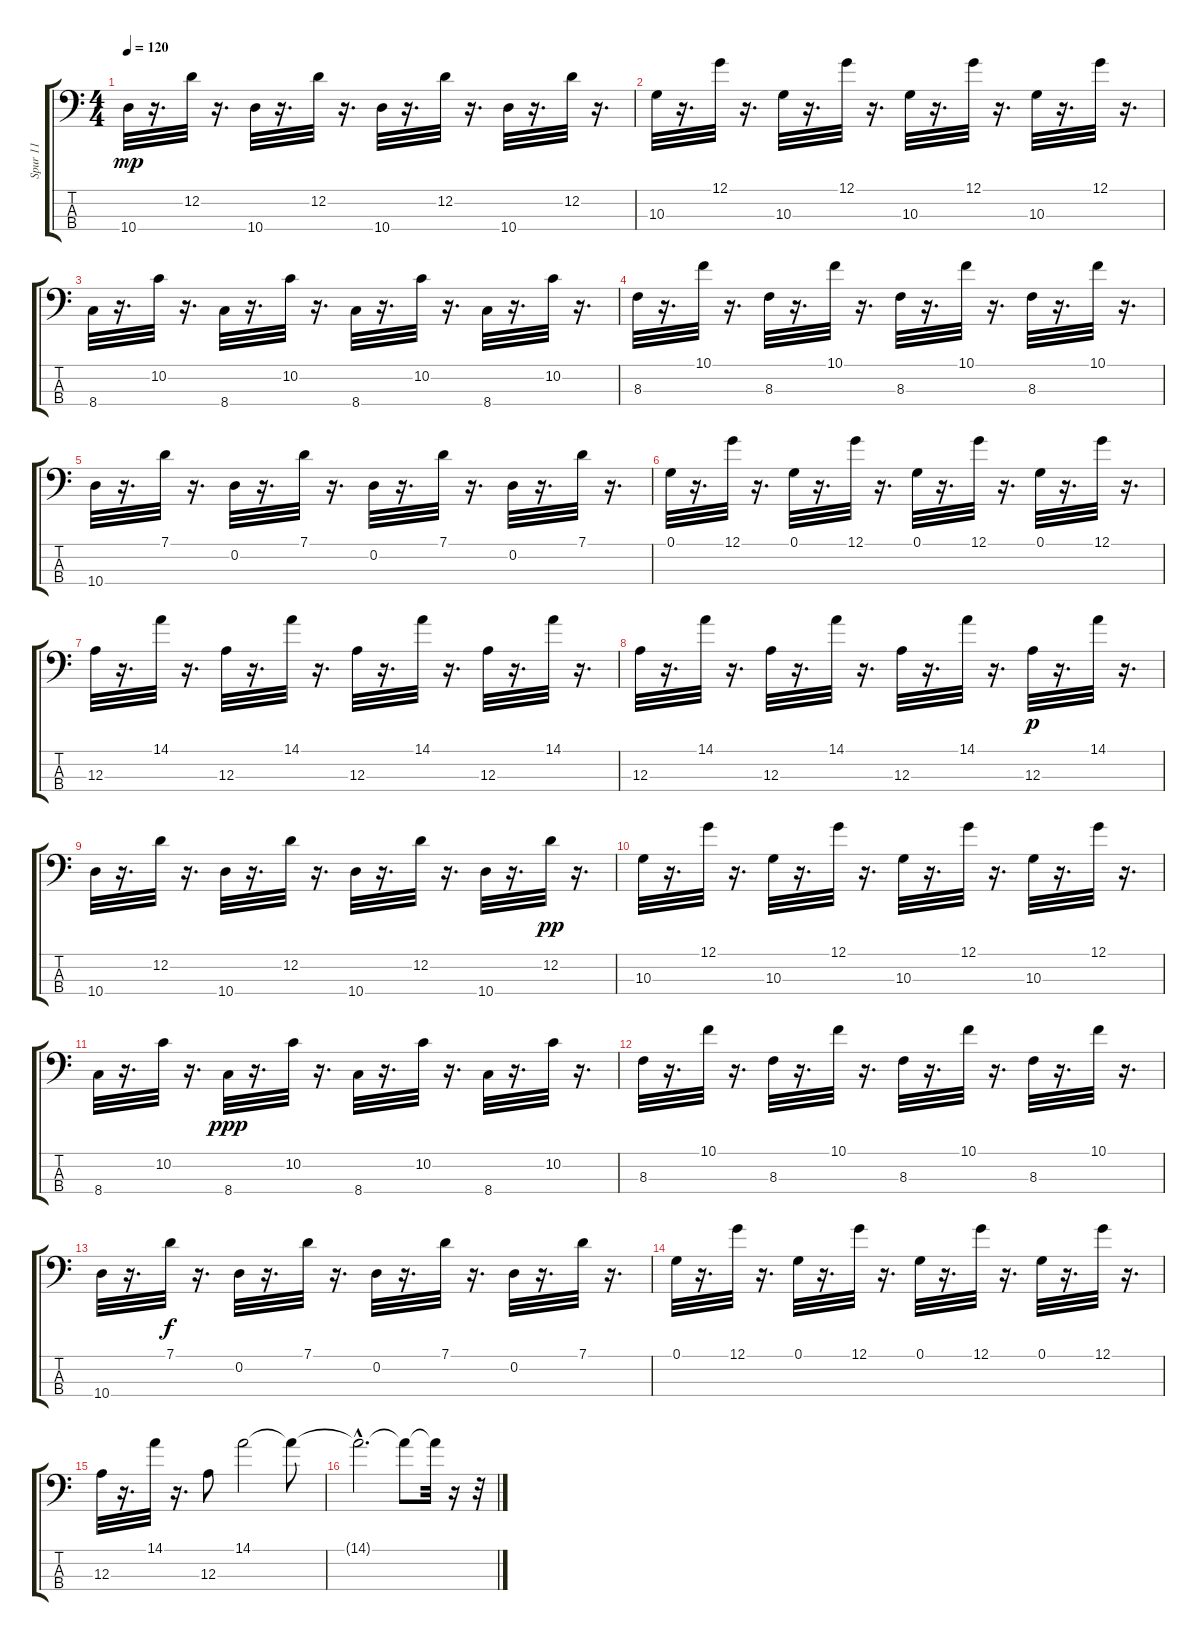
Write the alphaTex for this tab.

\track ("Spur 11" "Spur 11") {instrument fretlessbass}
\staff {score tabs}
\tuning (G2 D2 A1 E1) {hide}
\ts (4 4)
\tempo 120
\clef f4
\ks c
10.4.32{dy mp} r.16{d} 12.2.32 r.16{d} 10.4.32 r.16{d} 12.2.32 r.16{d} 10.4.32 r.16{d} 12.2.32 r.16{d} 10.4.32 r.16{d} 12.2.32 r.16{d} |
10.3.32 r.16{d} 12.1.32 r.16{d} 10.3.32 r.16{d} 12.1.32 r.16{d} 10.3.32 r.16{d} 12.1.32 r.16{d} 10.3.32 r.16{d} 12.1.32 r.16{d} |
8.4.32 r.16{d} 10.2.32 r.16{d} 8.4.32 r.16{d} 10.2.32 r.16{d} 8.4.32 r.16{d} 10.2.32 r.16{d} 8.4.32 r.16{d} 10.2.32 r.16{d} |
8.3.32 r.16{d} 10.1.32 r.16{d} 8.3.32 r.16{d} 10.1.32 r.16{d} 8.3.32 r.16{d} 10.1.32 r.16{d} 8.3.32 r.16{d} 10.1.32 r.16{d} |
10.4.32 r.16{d} 7.1.32 r.16{d} 0.2.32 r.16{d} 7.1.32 r.16{d} 0.2.32 r.16{d} 7.1.32 r.16{d} 0.2.32 r.16{d} 7.1.32 r.16{d} |
0.1.32 r.16{d} 12.1.32 r.16{d} 0.1.32 r.16{d} 12.1.32 r.16{d} 0.1.32 r.16{d} 12.1.32 r.16{d} 0.1.32 r.16{d} 12.1.32 r.16{d} |
12.3.32 r.16{d} 14.1.32 r.16{d} 12.3.32 r.16{d} 14.1.32 r.16{d} 12.3.32 r.16{d} 14.1.32 r.16{d} 12.3.32 r.16{d} 14.1.32 r.16{d} |
12.3.32 r.16{d} 14.1.32 r.16{d} 12.3.32 r.16{d} 14.1.32 r.16{d} 12.3.32 r.16{d} 14.1.32 r.16{d} 12.3.32{dy p} r.16{d} 14.1.32 r.16{d} |
10.4.32 r.16{d} 12.2.32 r.16{d} 10.4.32 r.16{d} 12.2.32 r.16{d} 10.4.32 r.16{d} 12.2.32 r.16{d} 10.4.32 r.16{d} 12.2.32{dy pp} r.16{d} |
10.3.32 r.16{d} 12.1.32 r.16{d} 10.3.32 r.16{d} 12.1.32 r.16{d} 10.3.32 r.16{d} 12.1.32 r.16{d} 10.3.32 r.16{d} 12.1.32 r.16{d} |
8.4.32 r.16{d} 10.2.32 r.16{d} 8.4.32{dy ppp} r.16{d} 10.2.32 r.16{d} 8.4.32 r.16{d} 10.2.32 r.16{d} 8.4.32 r.16{d} 10.2.32 r.16{d} |
8.3.32 r.16{d} 10.1.32 r.16{d} 8.3.32 r.16{d} 10.1.32 r.16{d} 8.3.32 r.16{d} 10.1.32 r.16{d} 8.3.32 r.16{d} 10.1.32 r.16{d} |
10.4.32 r.16{d} 7.1.32{dy f} r.16{d} 0.2.32 r.16{d} 7.1.32 r.16{d} 0.2.32 r.16{d} 7.1.32 r.16{d} 0.2.32 r.16{d} 7.1.32 r.16{d} |
0.1.32 r.16{d} 12.1.32 r.16{d} 0.1.32 r.16{d} 12.1.32 r.16{d} 0.1.32 r.16{d} 12.1.32 r.16{d} 0.1.32 r.16{d} 12.1.32 r.16{d} |
12.3.32 r.16{d} 14.1.32 r.16{d} 12.3.8 14.1.2 14.1{t}.8 |
14.1{hac t}.2{d} 14.1{t}.8 14.1{t}.32 r.16 r.32
